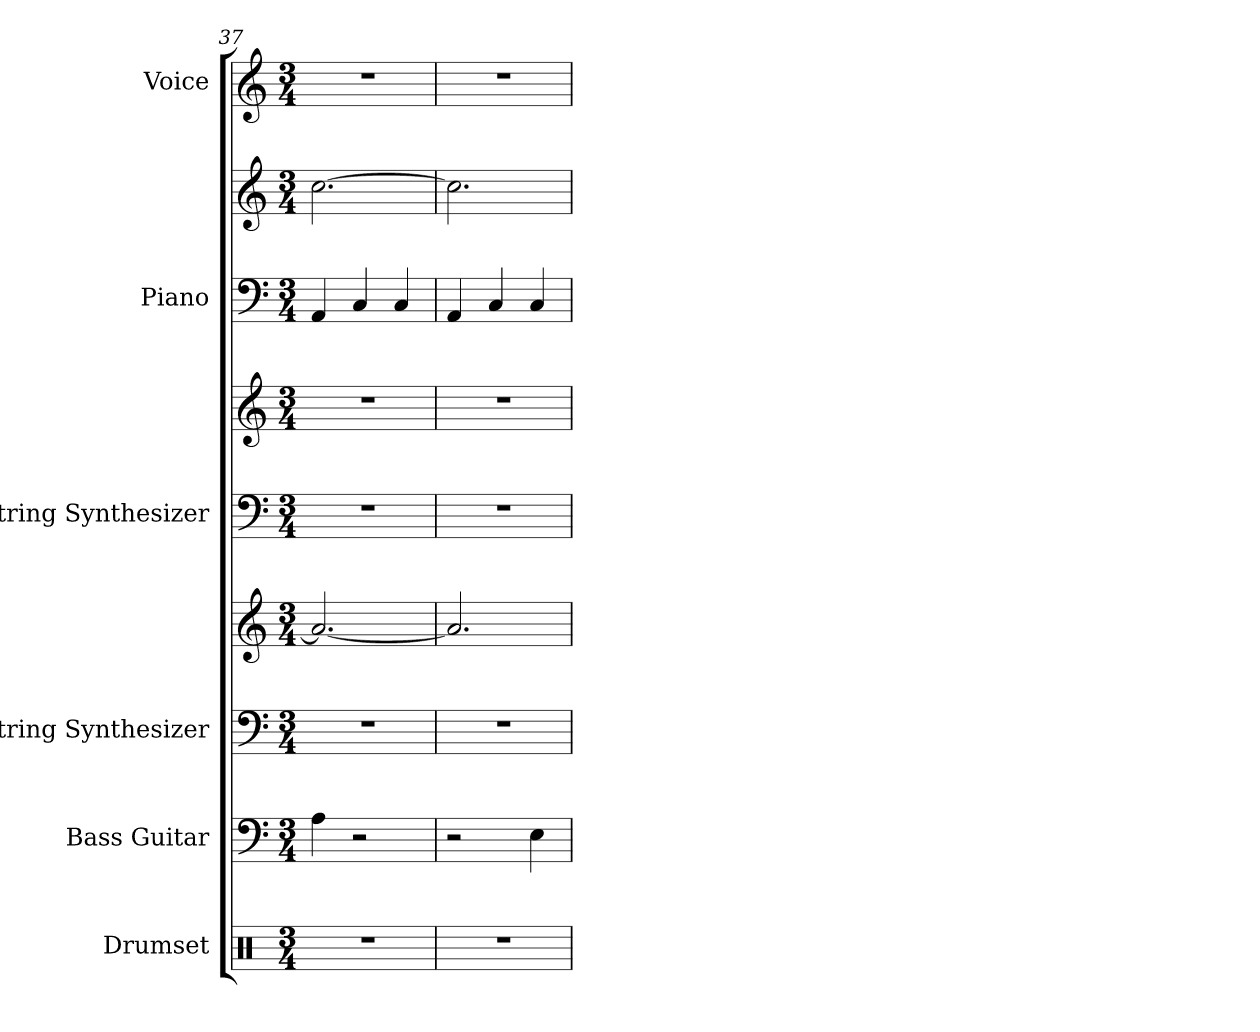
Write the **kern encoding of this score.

**kern	**kern	**kern	**kern	**kern	**kern	**kern	**kern	**kern
*part6	*part5	*part4	*part4	*part3	*part3	*part2	*part2	*part1
*staff9	*staff8	*staff7	*staff6	*staff5	*staff4	*staff3	*staff2	*staff1
*I"Drumset	*I"Bass Guitar	*I"String Synthesizer	*	*I"String Synthesizer	*	*I"Piano	*	*I"Voice
*I'D. Set	*I'B. Guit.	*I'Synth.	*	*I'Synth.	*	*I'Pno.	*	*I'Vo.
*clefX	*clefF4	*clefF4	*clefG2	*clefF4	*clefG2	*clefF4	*clefG2	*clefG2
*	*ITrd7c12	*	*	*	*	*	*	*
*k[]	*k[]	*k[]	*k[]	*k[]	*k[]	*k[]	*k[]	*k[]
*M3/4	*M3/4	*M3/4	*M3/4	*M3/4	*M3/4	*M3/4	*M3/4	*M3/4
=37	=37	=37	=37	=37	=37	=37	=37	=37
2.r	4AA\	2.r	2.a/_	2.r	2.r	4AA/	[2.cc\	2.r
.	2r	.	.	.	.	4C/	.	.
.	.	.	.	.	.	4C/	.	.
=38	=38	=38	=38	=38	=38	=38	=38	=38
2.r	2r	2.r	2.a/]	2.r	2.r	4AA/	2.cc\]	2.r
.	.	.	.	.	.	4C/	.	.
.	4EE\	.	.	.	.	4C/	.	.
=	=	=	=	=	=	=	=	=
*-	*-	*-	*-	*-	*-	*-	*-	*-
